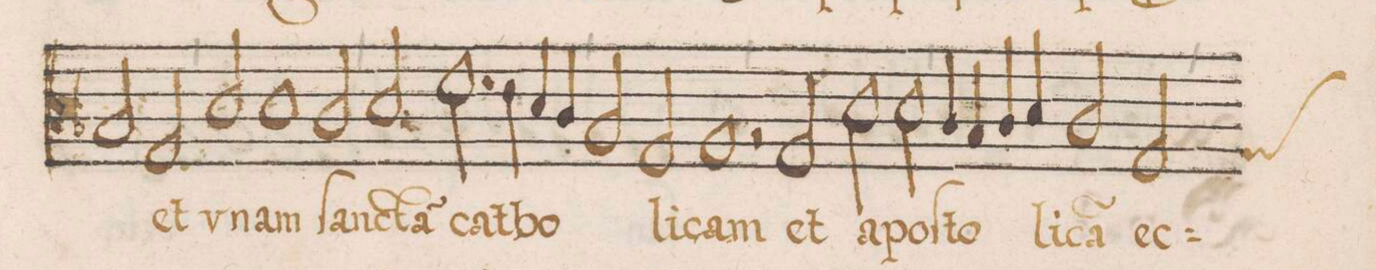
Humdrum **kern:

**kern	**text
*I"TENOR	*
*clefC3	*
*k[b-]	*
*met(C|)	*
*M2/1	*
2B-/	-tas)
2G/	et
=138	=138
2d/	v-
1d\	-nam
2c/	ſanc-
=139	=139
2d/	-ta(m)
2.f\	ca-
4e\	-tho-
4d/	.
4c/	.
=140	=140
2B-/	.
2G/	-li-
1A/	-cam
=141	=141
2r	.
2G/	et
2d\	a-
2d\	-po-
=142	=142
4c/	-ſto-
4B-/	.
4c/	.
4d/	-li-
2c/	-ca(m)
*custos:A	*
2G/	ec-
=143	=143
*-	*-
